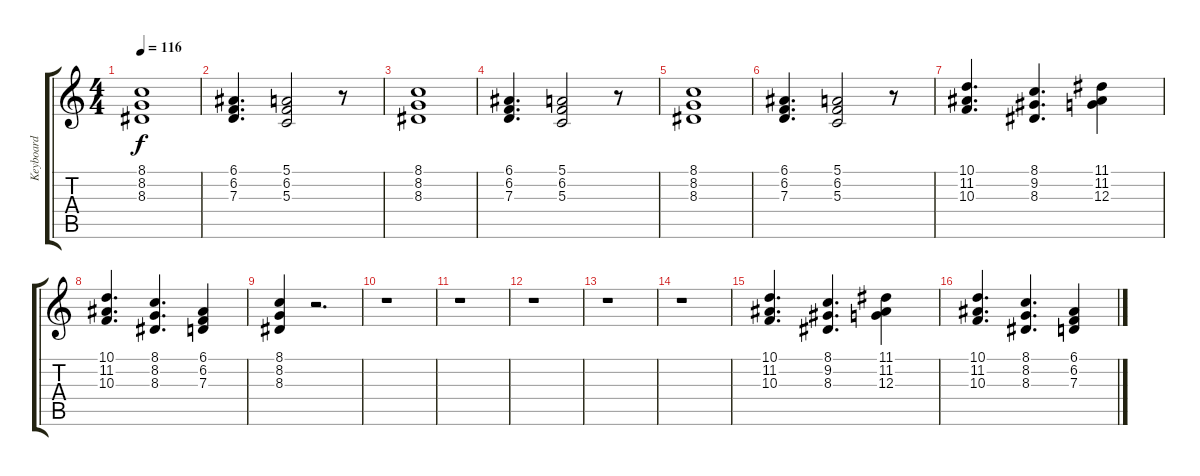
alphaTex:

\track ("Keyboard" "Keyboard") {instrument pad1newage}
\staff {score tabs}
\tuning (E4 B3 G3 D3 A2 E2) {hide}
\ts (4 4)
\tempo 116
\clef g2
\ks c
(8.1 8.2 8.3).1{dy f} |
(6.1 6.2 7.3).4{d} (5.1 6.2 5.3).2 r.8 |
(8.1 8.2 8.3).1 |
(6.1 6.2 7.3).4{d} (5.1 6.2 5.3).2 r.8 |
(8.1 8.2 8.3).1 |
(6.1 6.2 7.3).4{d} (5.1 6.2 5.3).2 r.8 |
(10.1 11.2 10.3).4{d} (8.1 9.2 8.3).4{d} (11.1 11.2 12.3).4 |
(10.1 11.2 10.3).4{d} (8.1 8.2 8.3).4{d} (6.1 6.2 7.3).4 |
(8.1 8.2 8.3).4 r.2{d} |
r.1 |
r.1 |
r.1 |
r.1 |
r.1 |
(10.1 11.2 10.3).4{d} (8.1 9.2 8.3).4{d} (11.1 11.2 12.3).4 |
(10.1 11.2 10.3).4{d} (8.1 8.2 8.3).4{d} (6.1 6.2 7.3).4
